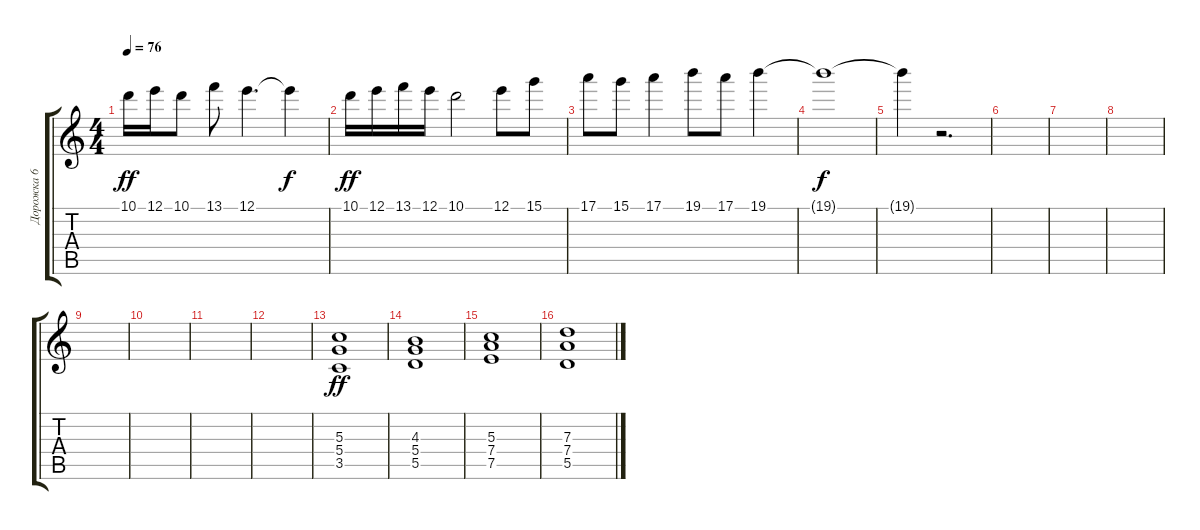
\track ("Дорожка 6" "Дорожка 6") {instrument distortionguitar}
\staff {score tabs}
\tuning (E4 B3 G3 D3 A2 E2) {hide}
\ts (4 4)
\tempo 76
\clef g2
\ks c
10.1.16{dy ff} 12.1.16 10.1.8 13.1.8 12.1.4{d} 12.1{t}.4{dy f} |
10.1.16{dy ff} 12.1.16 13.1.16 12.1.16 10.1.2 12.1.8 15.1.8 |
17.1.8 15.1.8 17.1.4 19.1.8 17.1.8 19.1.4{volume 0} |
19.1{t}.1{dy f} |
19.1{t}.4 r.2{d} |
|
|
|
|
|
|
|
(5.3 5.4 3.5).1{dy ff volume 12} |
(4.3 5.4 5.5).1 |
(5.3 7.4 7.5).1 |
(7.3 7.4 5.5).1
